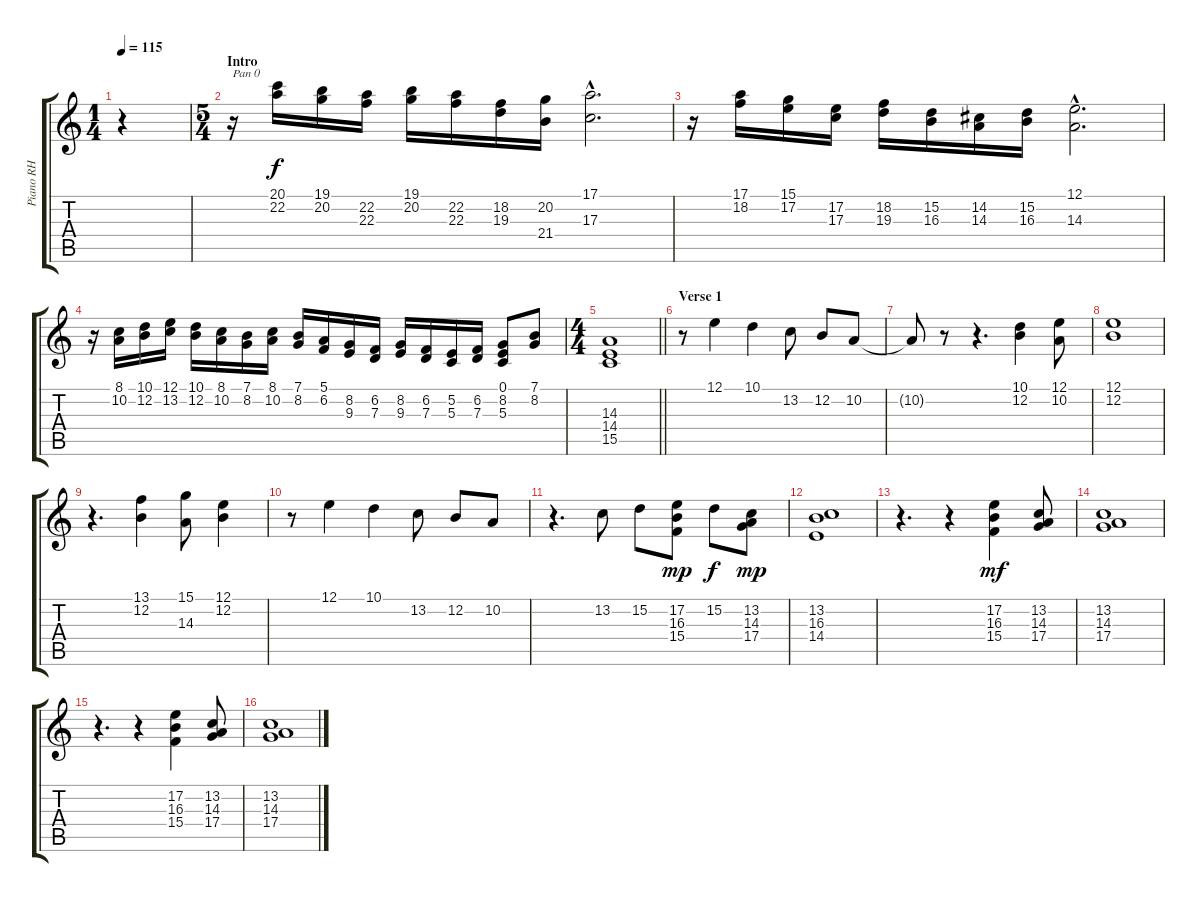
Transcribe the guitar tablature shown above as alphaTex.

\track ("Piano RH" "Piano RH") {instrument acousticgrandpiano}
\staff {score tabs}
\tuning (E4 B3 G3 D3 A2 E2) {hide}
\ts (1 4)
\tempo 115
\clef g2
\ks c
r.4{dy f instrument acousticgrandpiano} |
\ts (5 4)
\section ("" "Intro")
r.16{txt "Pan 0" balance 8} (20.1 22.2).16 (19.1 20.2).16 (22.2 22.3).16 (19.1 20.2).16 (22.2 22.3).16 (18.2 19.3).16 (20.2 21.4).16 (17.1{hac} 17.3{hac}).2{d} |
r.16 (17.1 18.2).16 (15.1 17.2).16 (17.2 17.3).16 (18.2 19.3).16 (15.2 16.3).16 (14.2 14.3).16 (15.2 16.3).16 (12.1{hac} 14.3{hac}).2{d} |
r.16 (8.1 10.2).16 (10.1 12.2).16 (12.1 13.2).16 (10.1 12.2).16 (8.1 10.2).16 (7.1 8.2).16 (8.1 10.2).16 (7.1 8.2).16 (5.1 6.2).16 (8.2 9.3).16 (6.2 7.3).16 (8.2 9.3).16 (6.2 7.3).16 (5.2 5.3).16 (6.2 7.3).16 (0.1 8.2 5.3).8 (7.1 8.2).8 |
\ts (4 4)
\barLineRight lightlight
(14.3 14.4 15.5).1 |
\section ("" "Verse 1")
r.8{balance 8} 12.1.4 10.1.4 13.2.8 12.2.8 10.2.8 |
10.2{t}.8 r.8 r.4{d} (10.1 12.2).4 (12.1 10.2).8 |
(12.1 12.2).1 |
r.4{d} (13.1 12.2).4 (15.1 14.3).8 (12.1 12.2).4 |
r.8{balance 8} 12.1.4 10.1.4 13.2.8 12.2.8 10.2.8 |
r.4{d} 13.2.8 15.2.8 (17.2 16.3 15.4).8{dy mp} 15.2.8{dy f} (13.2 14.3 17.4).8{dy mp} |
(13.2 16.3 14.4).1 |
r.4{d} r.4 (17.2 16.3 15.4).4{dy mf} (13.2 14.3 17.4).8 |
(13.2 14.3 17.4).1 |
r.4{d} r.4 (17.2 16.3 15.4).4 (13.2 14.3 17.4).8 |
(13.2 14.3 17.4).1
